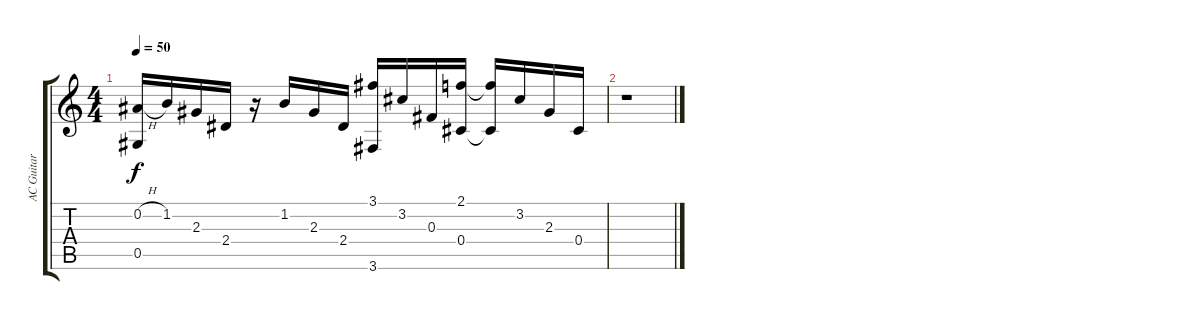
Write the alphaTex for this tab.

\track ("AC Guitar 3" "AC Guitar ") {instrument acousticguitarsteel}
\staff {score tabs}
\tuning (Eb4 Bb3 Gb3 Db3 Ab2 Eb2) {hide}
\ts (4 4)
\tempo 50
\clef g2
\ks c
(0.2{h} 0.5).16{dy f} 1.2.16 2.3.16 2.4.16 r.16 1.2.16 2.3.16 2.4.16 (3.1 3.6).16 3.2.16 0.3.16 (2.1 0.4).16 (2.1{t} 0.4{t}).16 3.2.16 2.3.16 0.4.16 |
r.1
